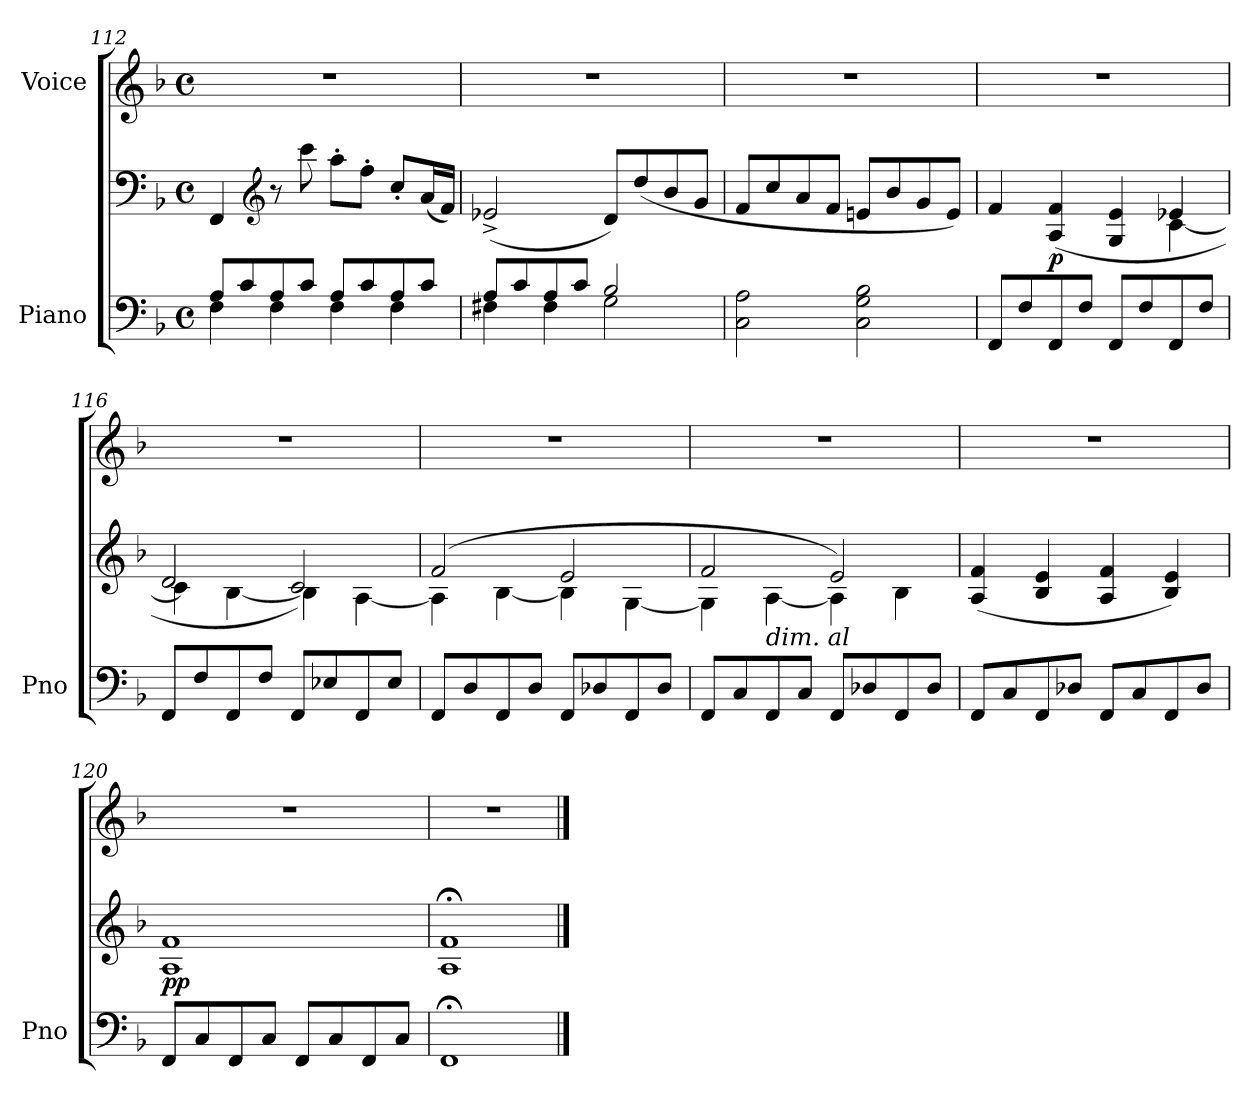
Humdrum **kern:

**kern	**kern	**dynam	**kern
*part2	*part2	*part2	*part1
*staff3	*staff2	*staff2/3	*staff1
*I"Piano	*	*	*I"Voice
*I'Pno	*	*	*
!!LO:LB:g=z
*clefF4	*clefF4	*	*clefG2
*k[b-]	*k[b-]	*	*k[b-]
*M4/4	*M4/4	*	*M4/4
*met(c)	*met(c)	*	*met(c)
=112	=112	=112	=112
*^	*	*	*
8A/L	4F\	4FF/	.	1r
8c/	.	.	.	.
*	*	*clefG2	*	*
8A/	4F\	8r	.	.
8c/J	.	8ccc\	.	.
8A/L	4F\	8aa'\L	.	.
8c/	.	8ff'\J	.	.
8A/	4F\	8cc'/L	.	.
8c/J	.	(16a/L	.	.
.	.	16f/JJ)	.	.
=113	=113	=113	=113	=113
8A/L	4F#X\	(2e-X^>/	.	1r
8c/	.	.	.	.
8A/	4F#\	.	.	.
8c/J	.	.	.	.
2B-/	2G\	8d/L)	.	.
.	.	(<8dd/	.	.
.	.	8b-/	.	.
.	.	8g/J	.	.
*v	*v	*	*	*
=114	=114	=114	=114
2C\ 2A\	8f/L	.	1r
.	8cc/	.	.
.	8a/	.	.
.	8f/J	.	.
2C\ 2G\ 2B-\	8en/L	.	.
.	8b-/	.	.
.	8g/	.	.
.	8e/J)	.	.
!!LO:PB:g=z
=115	=115	=115	=115
*	*^	*	*
8FF/L	4f/	2.ryy	.	1r
8F/	.	.	.	.
!	!	!	!LO:DY:b	!
8FF/	(4A/ 4f/	.	p	.
8F/J	.	.	.	.
8FF/L	4G/ 4e/	.	.	.
8F/	.	.	.	.
8FF/	4e-X/	[4c\	.	.
8F/J	.	.	.	.
!!LO:LB:g=z
=116	=116	=116	=116	=116
8FF/L	2d/	4c\]	.	1r
8F/	.	.	.	.
8FF/	.	[4B-\	.	.
8F/J	.	.	.	.
8FF/L	2c/)	4B-\]	.	.
8E-X/	.	.	.	.
8FF/	.	[4A\	.	.
8E-/J	.	.	.	.
=117	=117	=117	=117	=117
8FF/L	(2f/	4A\]	.	1r
8D/	.	.	.	.
8FF/	.	[4B-\	.	.
8D/J	.	.	.	.
8FF/L	2e/	4B-\]	.	.
8D-X/	.	.	.	.
8FF/	.	[4G\	.	.
8D-/J	.	.	.	.
=118	=118	=118	=118	=118
8FF/L	2f/	4G\]	.	1r
8C/	.	.	.	.
!	!	!LO:TX:b:i:t=dim.     al	!	!
8FF/	.	[4A\	.	.
8C/J	.	.	.	.
8FF/L	2e/)	4A\]	.	.
8D-X/	.	.	.	.
8FF/	.	4B-\	.	.
8D-/J	.	.	.	.
*	*v	*v	*	*
=119	=119	=119	=119
8FF/L	(>4A/ 4f/	.	1r
8C/	.	.	.
8FF/	4B-/ 4e/	.	.
8D-X/J	.	.	.
8FF/L	4A/ 4f/	.	.
8C/	.	.	.
8FF/	4B-/ 4e/)	.	.
8D-/J	.	.	.
!!LO:LB:g=z
=120	=120	=120	=120
!	!	!LO:DY:b	!
8FF/L	1A 1f	pp	1r
8C/	.	.	.
8FF/	.	.	.
8C/J	.	.	.
8FF/L	.	.	.
8C/	.	.	.
8FF/	.	.	.
8C/J	.	.	.
=121	=121	=121	=121
1FF;<	1A;< 1f;<	.	1r
==	==	==	==
*-	*-	*-	*-
